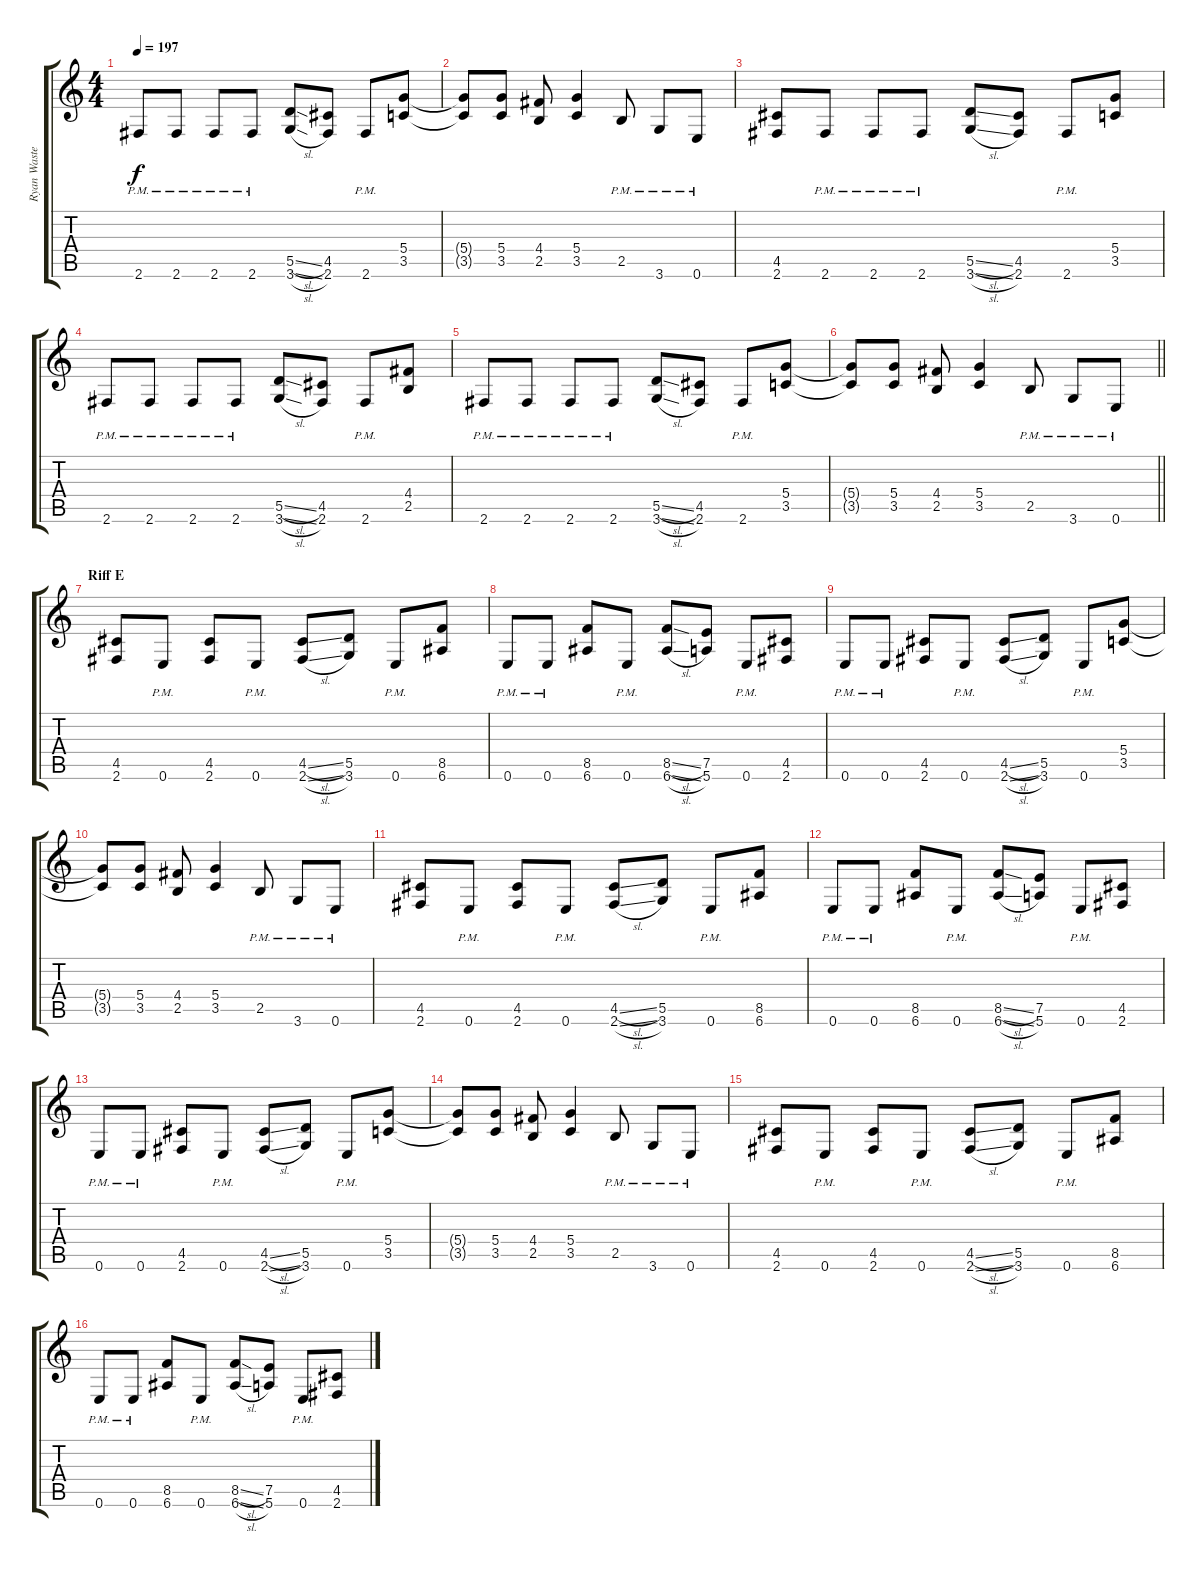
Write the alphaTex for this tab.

\track ("Ryan Waste (Right)" "Ryan Waste") {instrument distortionguitar}
\staff {score tabs}
\tuning (E4 B3 G3 D3 A2 E2) {hide}
\ts (4 4)
\tempo 197
\clef g2
\ks c
2.6{pm}.8{dy f} 2.6{pm}.8 2.6{pm}.8 2.6{pm}.8 (5.5{sl} 3.6{sl}).8 (4.5 2.6).8 2.6{pm}.8 (5.4 3.5).8 |
(5.4{t} 3.5{t}).8 (5.4 3.5).8 (4.4 2.5).8 (5.4 3.5).4 2.5{pm}.8 3.6{pm}.8 0.6{pm}.8 |
(4.5 2.6).8 2.6{pm}.8 2.6{pm}.8 2.6{pm}.8 (5.5{sl} 3.6{sl}).8 (4.5 2.6).8 2.6{pm}.8 (5.4 3.5).8 |
2.6{pm}.8 2.6{pm}.8 2.6{pm}.8 2.6{pm}.8 (5.5{sl} 3.6{sl}).8 (4.5 2.6).8 2.6{pm}.8 (4.4 2.5).8 |
2.6{pm}.8 2.6{pm}.8 2.6{pm}.8 2.6{pm}.8 (5.5{sl} 3.6{sl}).8 (4.5 2.6).8 2.6{pm}.8 (5.4 3.5).8 |
\barLineRight lightlight
(5.4{t} 3.5{t}).8 (5.4 3.5).8 (4.4 2.5).8 (5.4 3.5).4 2.5{pm}.8 3.6{pm}.8 0.6{pm}.8 |
\section ("" "Riff E")
(4.5 2.6).8 0.6{pm}.8 (4.5 2.6).8 0.6{pm}.8 (4.5{sl} 2.6{sl}).8 (5.5 3.6).8 0.6{pm}.8 (8.5 6.6).8 |
0.6{pm}.8 0.6{pm}.8 (8.5 6.6).8 0.6{pm}.8 (8.5{sl} 6.6{sl}).8 (7.5 5.6).8 0.6{pm}.8 (4.5 2.6).8 |
0.6{pm}.8 0.6{pm}.8 (4.5 2.6).8 0.6{pm}.8 (4.5{sl} 2.6{sl}).8 (5.5 3.6).8 0.6{pm}.8 (5.4 3.5).8 |
(5.4{t} 3.5{t}).8 (5.4 3.5).8 (4.4 2.5).8 (5.4 3.5).4 2.5{pm}.8 3.6{pm}.8 0.6{pm}.8 |
(4.5 2.6).8 0.6{pm}.8 (4.5 2.6).8 0.6{pm}.8 (4.5{sl} 2.6{sl}).8 (5.5 3.6).8 0.6{pm}.8 (8.5 6.6).8 |
0.6{pm}.8 0.6{pm}.8 (8.5 6.6).8 0.6{pm}.8 (8.5{sl} 6.6{sl}).8 (7.5 5.6).8 0.6{pm}.8 (4.5 2.6).8 |
0.6{pm}.8 0.6{pm}.8 (4.5 2.6).8 0.6{pm}.8 (4.5{sl} 2.6{sl}).8 (5.5 3.6).8 0.6{pm}.8 (5.4 3.5).8 |
(5.4{t} 3.5{t}).8 (5.4 3.5).8 (4.4 2.5).8 (5.4 3.5).4 2.5{pm}.8 3.6{pm}.8 0.6{pm}.8 |
(4.5 2.6).8 0.6{pm}.8 (4.5 2.6).8 0.6{pm}.8 (4.5{sl} 2.6{sl}).8 (5.5 3.6).8 0.6{pm}.8 (8.5 6.6).8 |
0.6{pm}.8 0.6{pm}.8 (8.5 6.6).8 0.6{pm}.8 (8.5{sl} 6.6{sl}).8 (7.5 5.6).8 0.6{pm}.8 (4.5 2.6).8
